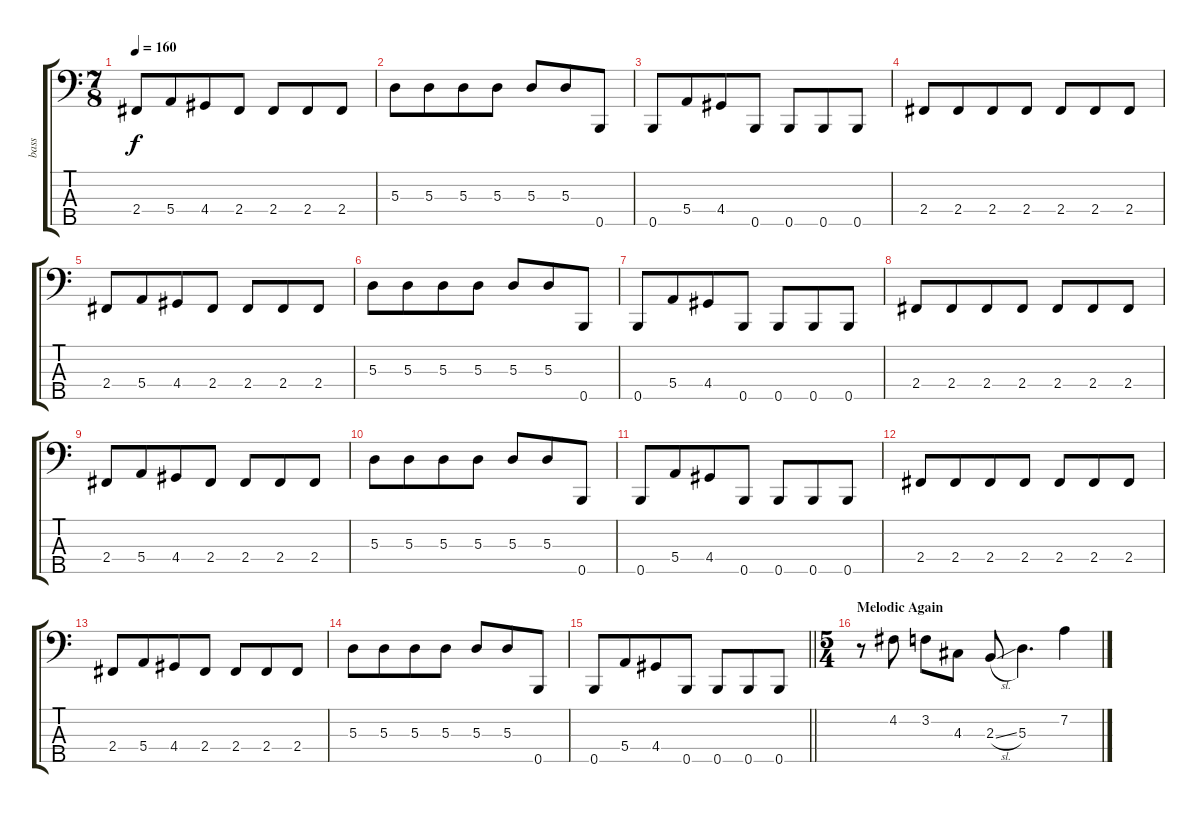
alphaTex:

\track ("bass" "bass") {instrument electricbassfinger}
\staff {score tabs}
\tuning (G2 D2 A1 E1 B0) {hide}
\ts (7 8)
\tempo 160
\clef f4
\ks c
2.4.8{dy f} 5.4.8 4.4.8 2.4.8 2.4.8 2.4.8 2.4.8 |
5.3.8 5.3.8 5.3.8 5.3.8 5.3.8 5.3.8 0.5.8 |
0.5.8 5.4.8 4.4.8 0.5.8 0.5.8 0.5.8 0.5.8 |
2.4.8 2.4.8 2.4.8 2.4.8 2.4.8 2.4.8 2.4.8 |
2.4.8 5.4.8 4.4.8 2.4.8 2.4.8 2.4.8 2.4.8 |
5.3.8 5.3.8 5.3.8 5.3.8 5.3.8 5.3.8 0.5.8 |
0.5.8 5.4.8 4.4.8 0.5.8 0.5.8 0.5.8 0.5.8 |
2.4.8 2.4.8 2.4.8 2.4.8 2.4.8 2.4.8 2.4.8 |
2.4.8 5.4.8 4.4.8 2.4.8 2.4.8 2.4.8 2.4.8 |
5.3.8 5.3.8 5.3.8 5.3.8 5.3.8 5.3.8 0.5.8 |
0.5.8 5.4.8 4.4.8 0.5.8 0.5.8 0.5.8 0.5.8 |
2.4.8 2.4.8 2.4.8 2.4.8 2.4.8 2.4.8 2.4.8 |
2.4.8 5.4.8 4.4.8 2.4.8 2.4.8 2.4.8 2.4.8 |
5.3.8 5.3.8 5.3.8 5.3.8 5.3.8 5.3.8 0.5.8 |
\barLineRight lightlight
0.5.8 5.4.8 4.4.8 0.5.8 0.5.8 0.5.8 0.5.8 |
\ts (5 4)
\section ("" "Melodic Again")
r.8 4.2.8 3.2.8 4.3.8 2.3{sl}.8 5.3.4{d} 7.2.4
